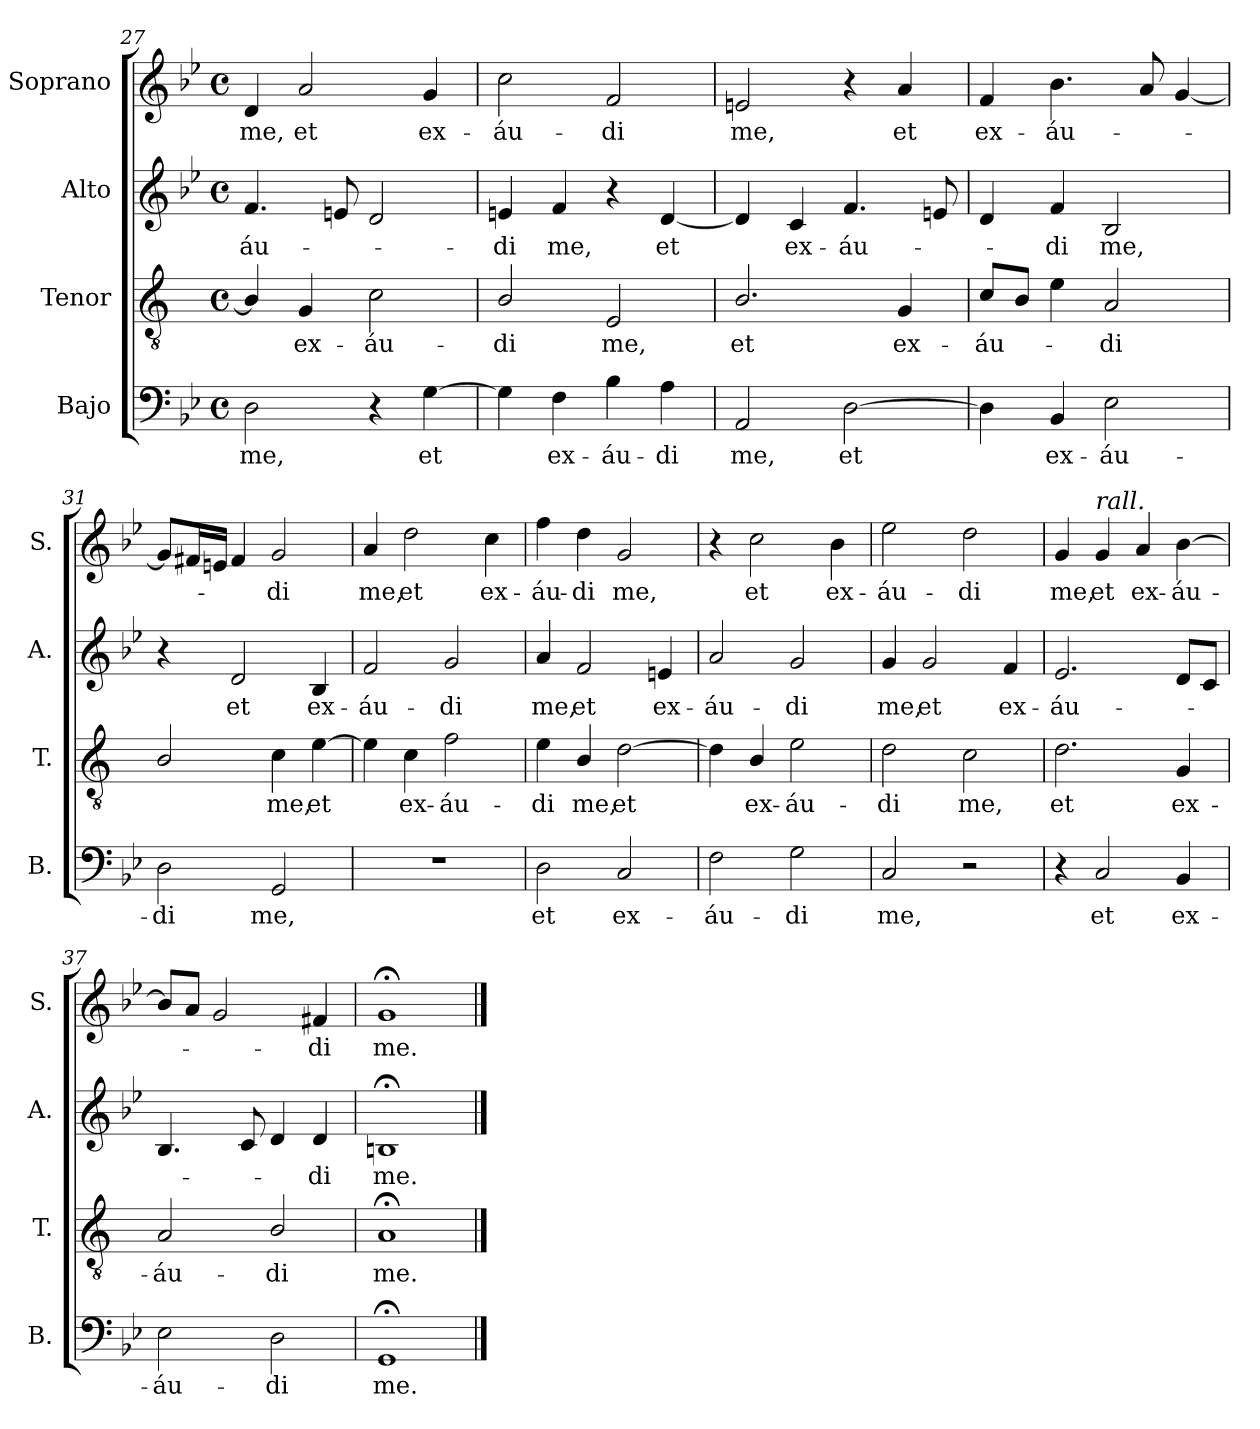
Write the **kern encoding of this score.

**kern	**text	**kern	**text	**kern	**text	**kern	**text
*part4	*part4	*part3	*part3	*part2	*part2	*part1	*part1
*staff4	*staff4	*staff3	*staff3	*staff2	*staff2	*staff1	*staff1
*I"Bajo	*	*I"Tenor	*	*I"Alto	*	*I"Soprano	*
*I'B.	*	*I'T.	*	*I'A.	*	*I'S.	*
*clefF4	*	*clefGv2	*	*clefG2	*	*clefG2	*
*	*	*ITrd1c2	*	*	*	*	*
*k[b-e-]	*	*k[b-e-]	*	*k[b-e-]	*	*k[b-e-]	*
*g:	*	*g:	*	*g:	*	*g:	*
*M4/4	*	*M4/4	*	*M4/4	*	*M4/4	*
*met(c)	*	*met(c)	*	*met(c)	*	*met(c)	*
=27	=27	=27	=27	=27	=27	=27	=27
2D\	me,	4A/]	.	4.f/	-áu-	4d/	me,
.	.	4F/	ex-	.	.	2a/	et
.	.	.	.	8en/	.	.	.
4r	.	2B-\	-áu-	2d/	.	.	.
[4G\	et	.	.	.	.	4g/	ex-
=28	=28	=28	=28	=28	=28	=28	=28
4G\]	.	2A/	-di	4en/	-di	2cc\	-áu-
4F\	ex-	.	.	4f/	me,	.	.
4B-\	-áu-	2D/	me,	4r	.	2f/	-di
4A\	-di	.	.	[4d/	et	.	.
=29	=29	=29	=29	=29	=29	=29	=29
2AA/	me,	2.A/	et	4d/]	.	2en/	me,
.	.	.	.	4c/	ex-	.	.
[2D\	et	.	.	4.f/	-áu-	4r	.
.	.	4F/	ex-	.	.	4a/	et
.	.	.	.	8en/	.	.	.
=30	=30	=30	=30	=30	=30	=30	=30
4D\]	.	8B-/L	-áu-	4d/	.	4f/	ex-
.	.	8A/J	.	.	.	.	.
4BB-/	ex-	4d\	.	4f/	-di	4.b-\	-áu-
2E-\	-áu-	2G/	-di	2B-/	me,	.	.
.	.	.	.	.	.	8a/	.
.	.	.	.	.	.	[4g/	.
!!LO:LB:g=z
=31	=31	=31	=31	=31	=31	=31	=31
2D\	-di	2A/	.	4r	.	8g/L]	.
.	.	.	.	.	.	16f#X/L	.
.	.	.	.	.	.	16en/JJ	.
.	.	.	.	2d/	et	4f#/	.
2GG/	me,	4B-\	me,	.	.	2g/	-di
.	.	[4d\	et	4B-/	ex-	.	.
=32	=32	=32	=32	=32	=32	=32	=32
1r	.	4d\]	.	2f/	-áu-	4a/	me,
.	.	4B-\	ex-	.	.	2dd\	et
.	.	2e-\	-áu-	2g/	-di	.	.
.	.	.	.	.	.	4cc\	ex-
=33	=33	=33	=33	=33	=33	=33	=33
2D\	et	4d\	-di	4a/	me,	4ff\	-áu-
.	.	4A/	me,	2f/	et	4dd\	-di
2C/	ex-	[2c\	et	.	.	2g/	me,
.	.	.	.	4en/	ex-	.	.
=34	=34	=34	=34	=34	=34	=34	=34
2F\	-áu-	4c\]	.	2a/	-áu-	4r	.
.	.	4A/	ex-	.	.	2cc\	et
2G\	-di	2d\	-áu-	2g/	-di	.	.
.	.	.	.	.	.	4b-\	ex-
=35	=35	=35	=35	=35	=35	=35	=35
2C/	me,	2c\	-di	4g/	me,	2ee-\	-áu-
.	.	.	.	2g/	et	.	.
2r	.	2B-\	me,	.	.	2dd\	-di
.	.	.	.	4f/	ex-	.	.
!!LO:LB:g=z
=36	=36	=36	=36	=36	=36	=36	=36
4r	.	2.c\	et	2.e-/	-áu-	4g/	me,
!	!	!	!	!	!	!LO:TX:a:i:t=rall.	!
2C/	et	.	.	.	.	4g/	et
.	.	.	.	.	.	4a/	ex-
4BB-/	ex-	4F/	ex-	8d/L	.	[4b-\	-áu-
.	.	.	.	8c/J	.	.	.
=37	=37	=37	=37	=37	=37	=37	=37
2E-\	-áu-	2G/	-áu-	4.B-/	.	8b-/L]	.
.	.	.	.	.	.	8a/J	.
.	.	.	.	.	.	2g/	.
.	.	.	.	8c/	.	.	.
2D\	-di	2A/	-di	4d/	.	.	.
.	.	.	.	4d/	-di	4f#X/	-di
=38	=38	=38	=38	=38	=38	=38	=38
1GG;	me.	1G;	me.	1Bn;<	me.	1g;<	me.
==	==	==	==	==	==	==	==
*-	*-	*-	*-	*-	*-	*-	*-
